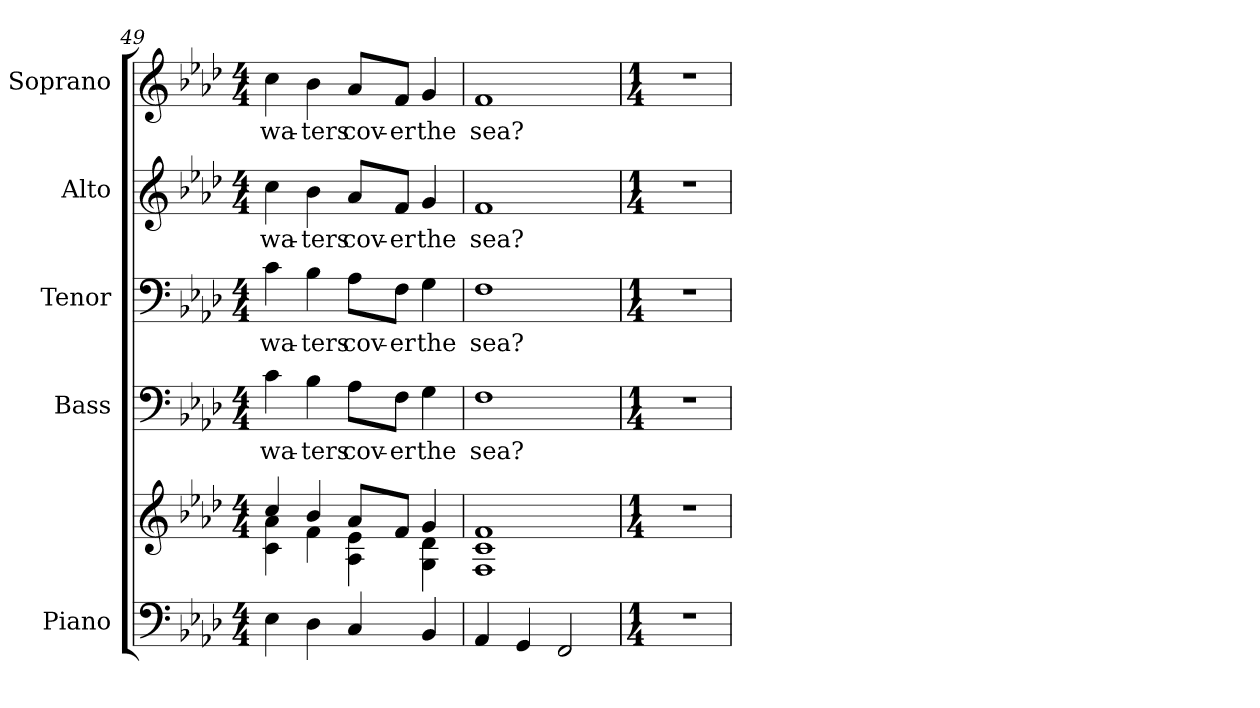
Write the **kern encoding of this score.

**kern	**kern	**kern	**text	**kern	**text	**kern	**text	**kern	**text
*part5	*part5	*part4	*part4	*part3	*part3	*part2	*part2	*part1	*part1
*staff6	*staff5	*staff4	*staff4	*staff3	*staff3	*staff2	*staff2	*staff1	*staff1
*I"Piano	*	*I"Bass	*	*I"Tenor	*	*I"Alto	*	*I"Soprano	*
*I'Pno.	*	*I'B.	*	*I'T.	*	*I'A.	*	*I'S.	*
!!LO:PB:g=z
*clefF4	*clefG2	*clefF4	*	*clefF4	*	*clefG2	*	*clefG2	*
*k[b-e-a-d-]	*k[b-e-a-d-]	*k[b-e-a-d-]	*	*k[b-e-a-d-]	*	*k[b-e-a-d-]	*	*k[b-e-a-d-]	*
*A-:	*A-:	*A-:	*	*A-:	*	*A-:	*	*A-:	*
*M4/4	*M4/4	*M4/4	*	*M4/4	*	*M4/4	*	*M4/4	*
=49	=49	=49	=49	=49	=49	=49	=49	=49	=49
*	*^	*	*	*	*	*	*	*	*
!	!	!	!	!LO:LY:b:color=#000000	!	!	!	!	!	!
!	!	!	!	!	!	!LO:LY:b:color=#000000	!	!	!	!
!	!	!	!	!	!	!	!	!LO:LY:b:color=#000000	!	!
!	!	!	!	!	!	!	!	!	!	!LO:LY:b:color=#000000
4E-i\	4cci/	4ci\ 4a-i	4ci\	wa-	4ci\	wa-	4cci\	wa-	4cci\	wa-
!	!	!	!	!LO:LY:b:color=#000000	!	!	!	!	!	!
!	!	!	!	!	!	!LO:LY:b:color=#000000	!	!	!	!
!	!	!	!	!	!	!	!	!LO:LY:b:color=#000000	!	!
!	!	!	!	!	!	!	!	!	!	!LO:LY:b:color=#000000
4D-i\	4b-i/	4fi\	4B-i\	-ters	4B-i\	-ters	4b-i\	-ters	4b-i\	-ters
!	!	!	!	!LO:LY:b:color=#000000	!	!	!	!	!	!
!	!	!	!	!	!	!LO:LY:b:color=#000000	!	!	!	!
!	!	!	!	!	!	!	!	!LO:LY:b:color=#000000	!	!
!	!	!	!	!	!	!	!	!	!	!LO:LY:b:color=#000000
4Ci/	8a-i/L	4A-i\ 4e-i	8A-i\L	cov-	8A-i\L	cov-	8a-i/L	cov-	8a-i/L	cov-
!	!	!	!	!LO:LY:b:color=#000000	!	!	!	!	!	!
!	!	!	!	!	!	!LO:LY:b:color=#000000	!	!	!	!
!	!	!	!	!	!	!	!	!LO:LY:b:color=#000000	!	!
!	!	!	!	!	!	!	!	!	!	!LO:LY:b:color=#000000
.	8fi/J	.	8Fi\J	-er	8Fi\J	-er	8fi/J	-er	8fi/J	-er
!	!	!	!	!LO:LY:b:color=#000000	!	!	!	!	!	!
!	!	!	!	!	!	!LO:LY:b:color=#000000	!	!	!	!
!	!	!	!	!	!	!	!	!LO:LY:b:color=#000000	!	!
!	!	!	!	!	!	!	!	!	!	!LO:LY:b:color=#000000
4BB-i/	4gi/	4Gi\ 4d-i	4Gi\	the	4Gi\	the	4gi/	the	4gi/	the
=50	=50	=50	=50	=50	=50	=50	=50	=50	=50	=50
!	!	!	!	!LO:LY:b:color=#000000	!	!	!	!	!	!
!	!	!	!	!	!	!LO:LY:b:color=#000000	!	!	!	!
!	!	!	!	!	!	!	!	!LO:LY:b:color=#000000	!	!
!	!	!	!	!	!	!	!	!	!	!LO:LY:b:color=#000000
4AA-i/	1fi	1Fi 1ci	1Fi	sea?	1Fi	sea?	1fi	sea?	1fi	sea?
4GGi/	.	.	.	.	.	.	.	.	.	.
2FFi/	.	.	.	.	.	.	.	.	.	.
*	*v	*v	*	*	*	*	*	*	*	*
!!LO:PB:g=z
=51	=51	=51	=51	=51	=51	=51	=51	=51	=51
*M1/4	*M1/4	*M1/4	*	*M1/4	*	*M1/4	*	*M1/4	*
!LO:N:vis=1	!LO:N:vis=1	!LO:N:vis=1	!	!LO:N:vis=1	!	!LO:N:vis=1	!	!LO:N:vis=1	!
4r	4r	4r	.	4r	.	4r	.	4r	.
=	=	=	=	=	=	=	=	=	=
*-	*-	*-	*-	*-	*-	*-	*-	*-	*-
